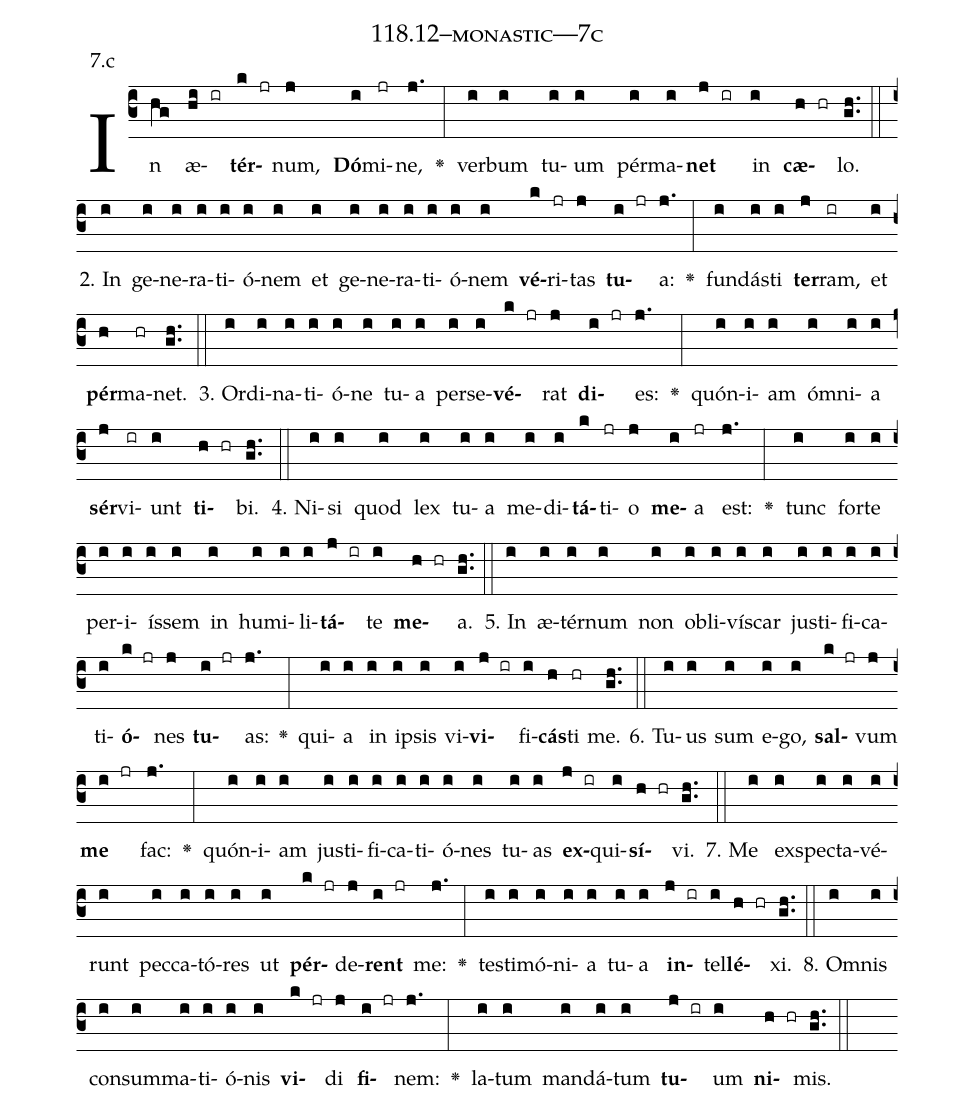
name: 118.12--monastic---7c;
annotation: 7.c;
%%
(c3)In(hg) æ(hi ir)<b>tér</b>(k jr)num,(j) <b>Dó</b>(i)mi(jr)ne,(j.) <v>\greheightstar</v>(:) ver(i)bum(i) tu(i)um(i) pér(i)ma(i)<b>net</b>(j ir) in(i) <b>cæ</b>(h hr)lo.(gh..) (::)
2. In(i) ge(i)ne(i)ra(i)ti(i)ó(i)nem(i) et(i) ge(i)ne(i)ra(i)ti(i)ó(i)nem(i) <b>vé</b>(k)ri(jr)tas(j) <b>tu</b>(i jr)a:(j.) <v>\greheightstar</v>(:) fun(i)dás(i)ti(i) <b>ter</b>(j)ram,(ir) et(i) <b>pér</b>(h)ma(hr)net.(gh..) (::)
3. Or(i)di(i)na(i)ti(i)ó(i)ne(i) tu(i)a(i) per(i)se(i)<b>vé</b>(k jr)rat(j) <b>di</b>(i jr)es:(j.) <v>\greheightstar</v>(:) quón(i)i(i)am(i) óm(i)ni(i)a(i) <b>sér</b>(j)vi(ir)unt(i) <b>ti</b>(h hr)bi.(gh..) (::)
4. Ni(i)si(i) quod(i) lex(i) tu(i)a(i) me(i)di(i)<b>tá</b>(k)ti(jr)o(j) <b>me</b>(i)a(jr) est:(j.) <v>\greheightstar</v>(:) tunc(i) for(i)te(i) per(i)i(i)ís(i)sem(i) in(i) hu(i)mi(i)li(i)<b>tá</b>(j ir)te(i) <b>me</b>(h hr)a.(gh..) (::)
5. In(i) æ(i)tér(i)num(i) non(i) ob(i)li(i)vís(i)car(i) jus(i)ti(i)fi(i)ca(i)ti(i)<b>ó</b>(k jr)nes(j) <b>tu</b>(i jr)as:(j.) <v>\greheightstar</v>(:) qui(i)a(i) in(i) ip(i)sis(i) vi(i)<b>vi</b>(j ir)fi(i)<b>cás</b>(h)ti(hr) me.(gh..) (::)
6. Tu(i)us(i) sum(i) e(i)go,(i) <b>sal</b>(k jr)vum(j) <b>me</b>(i jr) fac:(j.) <v>\greheightstar</v>(:) quón(i)i(i)am(i) jus(i)ti(i)fi(i)ca(i)ti(i)ó(i)nes(i) tu(i)as(i) <b>ex</b>(j ir)qui(i)<b>sí</b>(h hr)vi.(gh..) (::)
7. Me(i) ex(i)spec(i)ta(i)vé(i)runt(i) pec(i)ca(i)tó(i)res(i) ut(i) <b>pér</b>(k jr)de(j)<b>rent</b>(i jr) me:(j.) <v>\greheightstar</v>(:) tes(i)ti(i)mó(i)ni(i)a(i) tu(i)a(i) <b>in</b>(j ir)tel(i)<b>lé</b>(h hr)xi.(gh..) (::)
8. Om(i)nis(i) con(i)sum(i)ma(i)ti(i)ó(i)nis(i) <b>vi</b>(k jr)di(j) <b>fi</b>(i jr)nem:(j.) <v>\greheightstar</v>(:) la(i)tum(i) man(i)dá(i)tum(i) <b>tu</b>(j ir)um(i) <b>ni</b>(h hr)mis.(gh..) (::)
